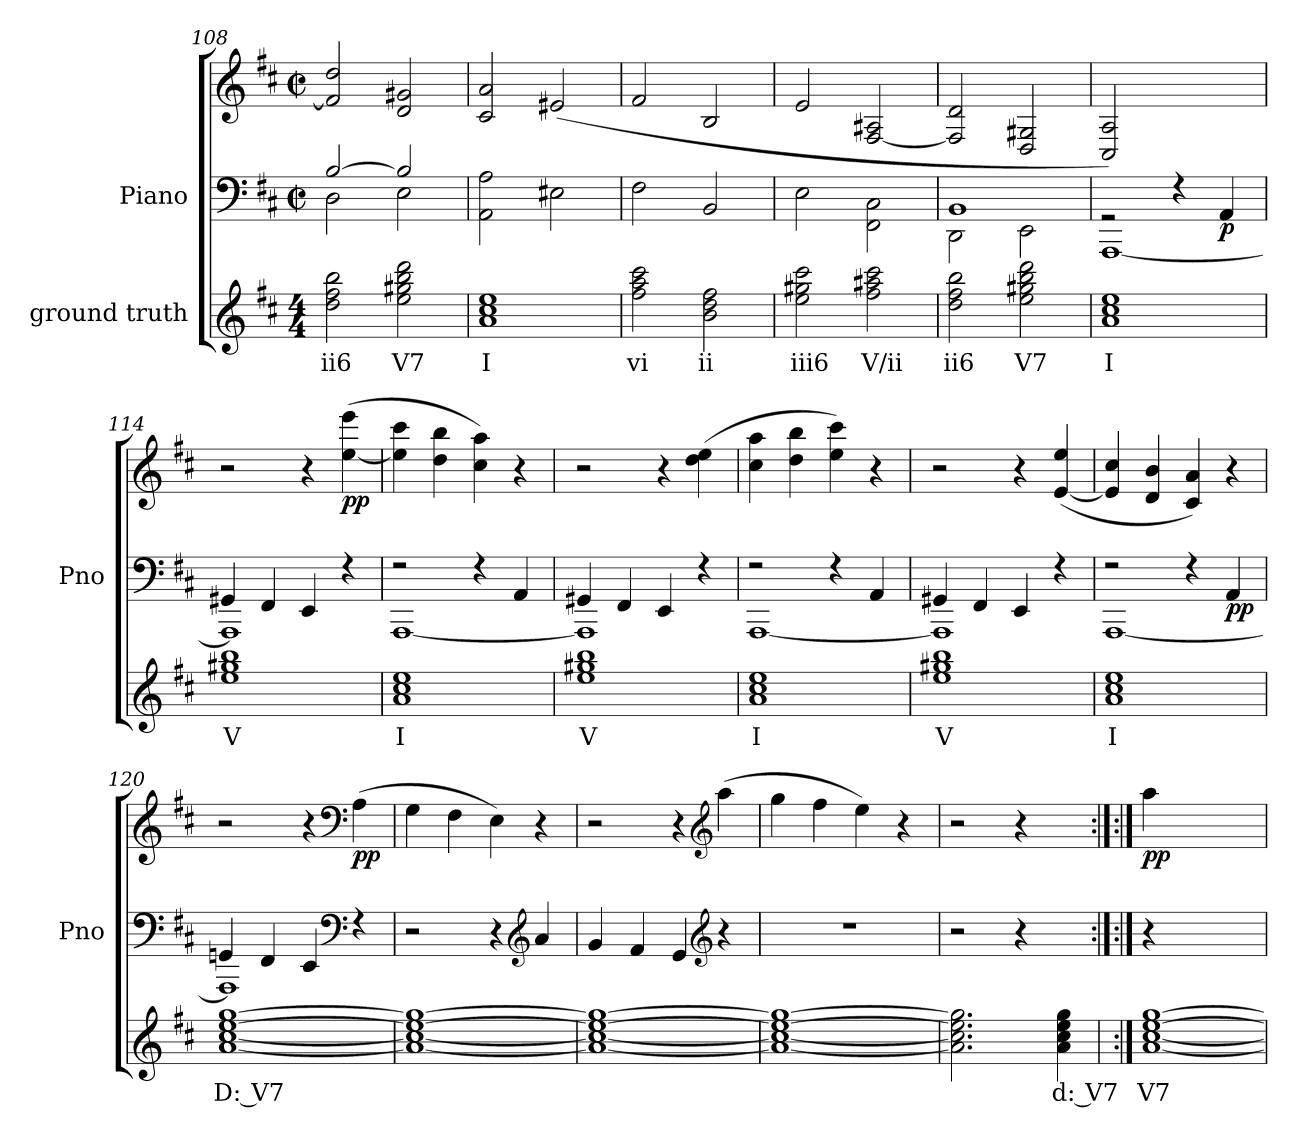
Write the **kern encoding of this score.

**kern	**text	**kern	**kern	**dynam
*part2	*part2	*part1	*part1	*part1
*staff3	*staff3	*staff2	*staff1	*staff1/2
*I"ground truth	*	*I"Piano	*	*
*	*	*I'Pno	*	*
*	*	*clefF4	*clefG2	*
*k[f#c#]	*	*k[f#c#]	*k[f#c#]	*
*D:	*	*D:	*D:	*
*M4/4	*	*M2/2	*M2/2	*
*	*	*met(c|)	*met(c|)	*
=108	=108	=108	=108	=108
*	*	*^	*	*
2dd 2ff# 2bb	ii6	[2B/	2D\	2f#/] 2dd/	.
2ee 2gg#X 2bb 2ddd	V7	2B/]	2E\	2d/ 2g#X/	.
*	*	*v	*v	*	*
=109	=109	=109	=109	=109
1a 1cc# 1ee	I	2AA\ 2A\	2c#/ 2a/	.
.	.	2E#X\	(>2e#X/	.
=110	=110	=110	=110	=110
2ff# 2aa 2ccc#	vi	2F#\	2f#/	.
2b 2dd 2ff#	ii	2BB/	2B/	.
=111	=111	=111	=111	=111
2ee 2gg#X 2ccc#	iii6	2E\	2e/	.
2ff# 2aa#X 2ccc#	V/ii	2FF#\ 2C#\	[2F#/ 2A#X/	.
=112	=112	=112	=112	=112
*	*	*^	*	*
2dd 2ff# 2bb	ii6	1BB	2DD\	2F#/] 2d/	.
2ee 2gg#X 2bb 2ddd	V7	.	2EE\	2D/ 2G#X/	.
=113	=113	=113	=113	=113	=113
1a 1cc# 1ee	I	2rGG	[1AAA	2C#/ 2A/)	.
.	.	4r	.	2ryy	.
!	!	!	!	!	!LO:DY:b=2
.	.	4AA/	.	.	p
=114	=114	=114	=114	=114	=114
1ee 1gg#X 1bb	V	4GG#X/	1AAA]	2r	.
.	.	4FF#/	.	.	.
.	.	4EE/	.	4r	.
!	!	!	!	!	!LO:DY:b
.	.	4r	.	(>[4ee\ 4eee\	pp
=115	=115	=115	=115	=115	=115
1a 1cc# 1ee	I	2r	[1AAA	4ee\] 4ccc#\	.
.	.	.	.	4dd\ 4bb\	.
.	.	4r	.	4cc#\ 4aa\)	.
.	.	4AA/	.	4r	.
!!LO:LB:g=z
=116	=116	=116	=116	=116	=116
1ee 1gg#X 1bb	V	4GG#X/	1AAA]	2r	.
.	.	4FF#/	.	.	.
.	.	4EE/	.	4r	.
.	.	4r	.	(>4dd\ 4ee\	.
=117	=117	=117	=117	=117	=117
1a 1cc# 1ee	I	2r	[1AAA	4cc#\ 4aa\	.
.	.	.	.	4dd\ 4bb\	.
.	.	4r	.	4ee\ 4ccc#\)	.
.	.	4AA/	.	4r	.
=118	=118	=118	=118	=118	=118
1ee 1gg#X 1bb	V	4GG#X/	1AAA]	2r	.
.	.	4FF#/	.	.	.
.	.	4EE/	.	4r	.
.	.	4r	.	(<[4e/ 4ee/	.
=119	=119	=119	=119	=119	=119
1a 1cc# 1ee	I	2r	[1AAA	4e/] 4cc#/	.
.	.	.	.	4d/ 4b/	.
.	.	4r	.	4c#/ 4a/)	.
!	!	!	!	!	!LO:DY:b=2
.	.	4AA/	.	4r	pp
=120	=120	=120	=120	=120	=120
[1a [1cc# [1ee [1gg	D: V7	4GGn/	1AAA]	2r	.
.	.	4FF#/	.	.	.
.	.	4EE/	.	4r	.
*	*	*clefF4	*	*clefF4	*
!	!	!	!	!	!LO:DY:b
.	.	4r	.	(>4A\	pp
*	*	*v	*v	*	*
=121	=121	=121	=121	=121
1a_ 1cc#_ 1ee_ 1gg_	.	2r	4G\	.
.	.	.	4F#\	.
.	.	4r	4E\)	.
*	*	*clefG2	*	*
.	.	4a/	4r	.
=122	=122	=122	=122	=122
1a_ 1cc#_ 1ee_ 1gg_	.	4g/	2r	.
.	.	4f#/	.	.
.	.	4e/	4r	.
*	*	*clefG2	*clefG2	*
.	.	4r	(>4aa\	.
!!LO:PB:g=z
=123	=123	=123	=123	=123
1a_ 1cc#_ 1ee_ 1gg_	.	1r	4gg\	.
.	.	.	4ff#\	.
.	.	.	4ee\)	.
.	.	.	4r	.
=124	=124	=124	=124	=124
2.a] 2.cc#] 2.ee] 2.gg]	.	2r	2r	.
.	.	4r	4r	.
4a 4cc# 4ee 4gg	d: V7	4ryy	4ryy	.
=125	=125:|!	=125:|!	=125:|!	=125:|!
!	!	!	!	!LO:DY:b
[1a [1cc# [1ee [1gg	V7	4r	4aa\	pp
.	.	2.ryy	2.ryy	.
=	=	=	=	=
*-	*-	*-	*-	*-
